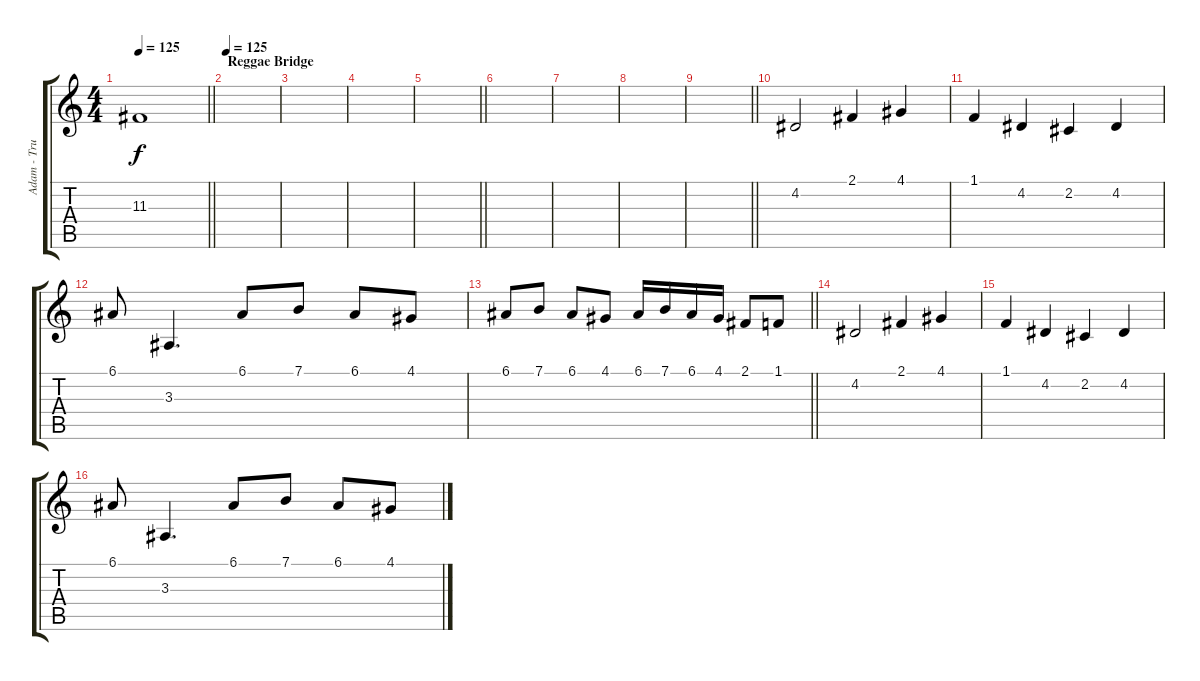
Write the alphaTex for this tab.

\track ("Adam - Trumpet" "Adam - Tru") {instrument trumpet}
\staff {score tabs}
\tuning (E4 B3 G3 D3 A2 E2) {hide}
\ts (4 4)
\tempo 130
\tempo 125
\clef g2
\barLineRight lightlight
\ks c
11.3.1{dy f} |
\section ("" "Reggae Bridge")
\tempo 125
|
|
|
\barLineRight lightlight
|
|
|
|
\barLineRight lightlight
|
4.2.2 2.1.4 4.1.4 |
1.1.4 4.2.4 2.2.4 4.2.4 |
6.1.8 3.3.4{d} 6.1.8 7.1.8 6.1.8 4.1.8 |
\barLineRight lightlight
6.1.8 7.1.8 6.1.8 4.1.8 6.1.16 7.1.16 6.1.16 4.1.16 2.1.8 1.1.8 |
4.2.2 2.1.4 4.1.4 |
1.1.4 4.2.4 2.2.4 4.2.4 |
6.1.8 3.3.4{d} 6.1.8 7.1.8 6.1.8 4.1.8
